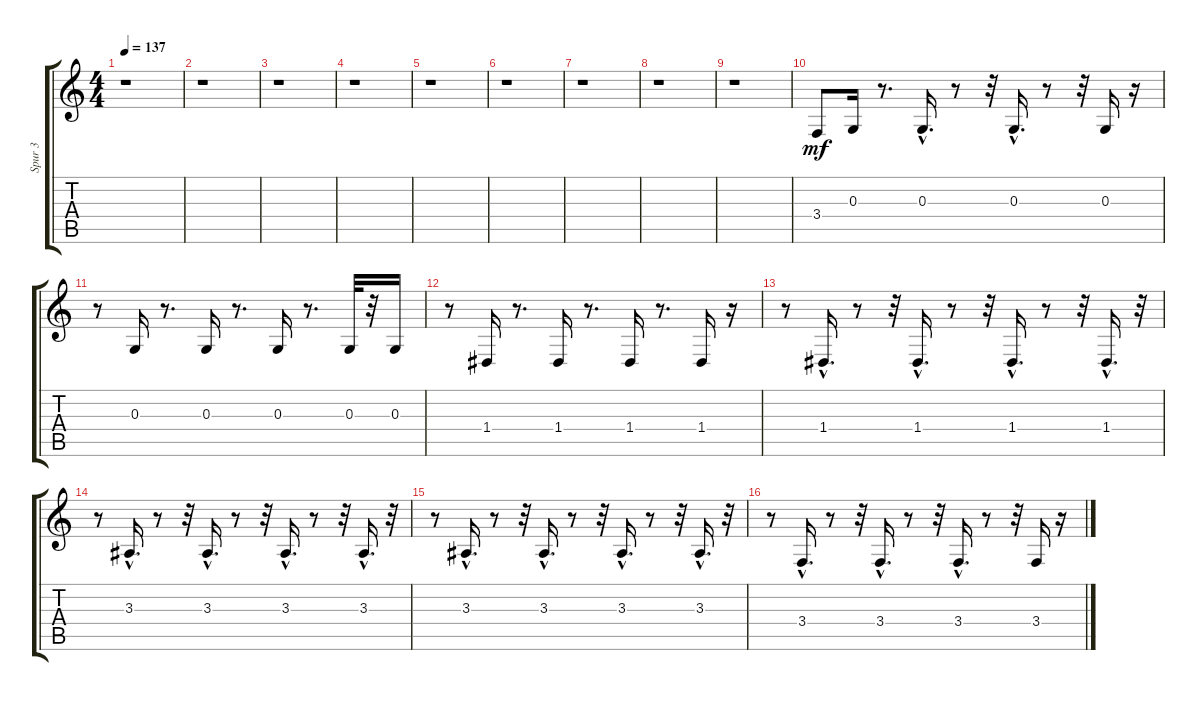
\track ("Spur 3" "Spur 3") {instrument drawbarorgan}
\staff {score tabs}
\tuning (E4 B3 G3 D3 A2 E2) {hide}
\ts (4 4)
\tempo 137
\clef g2
\ks c
r.1{dy mf instrument drawbarorgan} |
r.1 |
r.1 |
r.1 |
r.1 |
r.1 |
r.1 |
r.1 |
r.1 |
3.4.8 0.3.16 r.8{d} 0.3{hac}.16{d} r.8 r.32 0.3{hac}.16{d} r.8 r.32 0.3.16 r.16 |
r.8 0.3.16 r.8{d} 0.3.16 r.8{d} 0.3.16 r.8{d} 0.3.32 r.32 0.3.16 |
r.8 1.4.16 r.8{d} 1.4.16 r.8{d} 1.4.16 r.8{d} 1.4.16 r.16 |
r.8 1.4{hac}.16{d} r.8 r.32 1.4{hac}.16{d} r.8 r.32 1.4{hac}.16{d} r.8 r.32 1.4{hac}.16{d} r.32 |
r.8 3.3{hac}.16{d} r.8 r.32 3.3{hac}.16{d} r.8 r.32 3.3{hac}.16{d} r.8 r.32 3.3{hac}.16{d} r.32 |
r.8 3.3{hac}.16{d} r.8 r.32 3.3{hac}.16{d} r.8 r.32 3.3{hac}.16{d} r.8 r.32 3.3{hac}.16{d} r.32 |
r.8 3.4{hac}.16{d} r.8 r.32 3.4{hac}.16{d} r.8 r.32 3.4{hac}.16{d} r.8 r.32 3.4.16 r.16
